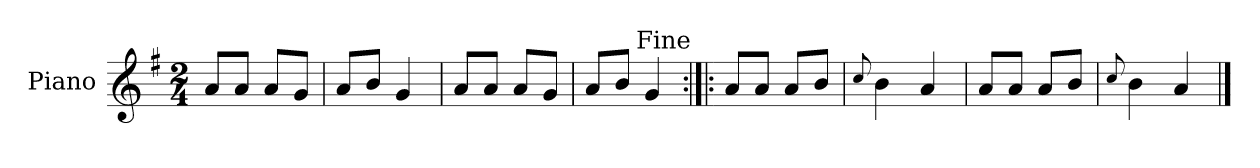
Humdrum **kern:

**kern
*part1
*staff1
*I"Piano
*I'Pno.
*clefG2
*k[f#]
*M2/4
=1
8a/L
8a/J
8a/L
8g/J
=2
8a/L
8b/J
4g/
=3
8a/L
8a/J
8a/L
8g/J
=4
8a/L
8b/J
4g/
!LO:TX:a:rj:t=Fine
=5:|!|:
8a/L
8a/J
8a/L
8b/J
=6
8qqcc/
4b\
4a/
=7
8a/L
8a/J
8a/L
8b/J
=8
8qqcc/
4b\
4a/
==
*-
